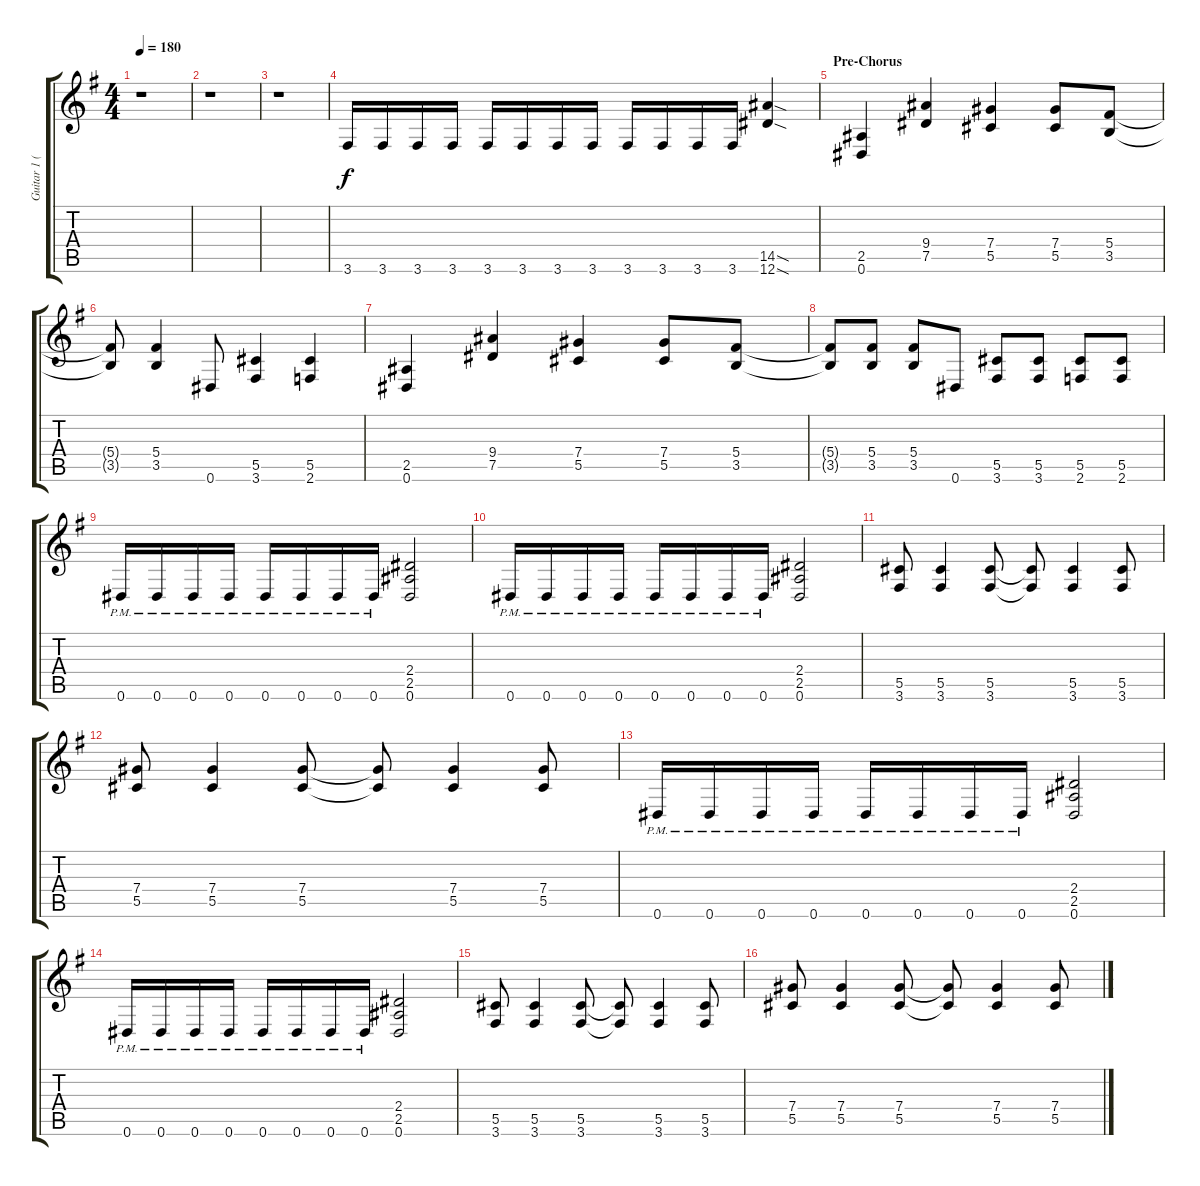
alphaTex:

\track ("Guitar 1 (Deryck)" "Guitar 1 (") {instrument distortionguitar}
\staff {score tabs}
\tuning (Eb4 Bb3 Gb3 Db3 Ab2 Eb2) {hide}
\ts (4 4)
\tempo 180
\clef g2
\ks g
r.1{dy f} |
r.1 |
r.1 |
3.6.16 3.6.16 3.6.16 3.6.16 3.6.16 3.6.16 3.6.16 3.6.16 3.6.16 3.6.16 3.6.16 3.6.16 (14.5{sod} 12.6{sod}).4 |
\section ("" "Pre-Chorus")
(2.5 0.6).4 (9.4 7.5).4 (7.4 5.5).4 (7.4 5.5).8 (5.4 3.5).8 |
(5.4{t} 3.5{t}).8 (5.4 3.5).4 0.6.8 (5.5 3.6).4 (5.5 2.6).4 |
(2.5 0.6).4 (9.4 7.5).4 (7.4 5.5).4 (7.4 5.5).8 (5.4 3.5).8 |
(5.4{t} 3.5{t}).8 (5.4 3.5).8 (5.4 3.5).8 0.6.8 (5.5 3.6).8 (5.5 3.6).8 (5.5 2.6).8 (5.5 2.6).8 |
0.6{pm}.16 0.6{pm}.16 0.6{pm}.16 0.6{pm}.16 0.6{pm}.16 0.6{pm}.16 0.6{pm}.16 0.6{pm}.16 (2.4 2.5 0.6).2 |
0.6{pm}.16 0.6{pm}.16 0.6{pm}.16 0.6{pm}.16 0.6{pm}.16 0.6{pm}.16 0.6{pm}.16 0.6{pm}.16 (2.4 2.5 0.6).2 |
(5.5 3.6).8 (5.5 3.6).4 (5.5 3.6).8 (5.5{t} 3.6{t}).8 (5.5 3.6).4 (5.5 3.6).8 |
(7.4 5.5).8 (7.4 5.5).4 (7.4 5.5).8 (7.4{t} 5.5{t}).8 (7.4 5.5).4 (7.4 5.5).8 |
0.6{pm}.16 0.6{pm}.16 0.6{pm}.16 0.6{pm}.16 0.6{pm}.16 0.6{pm}.16 0.6{pm}.16 0.6{pm}.16 (2.4 2.5 0.6).2 |
0.6{pm}.16 0.6{pm}.16 0.6{pm}.16 0.6{pm}.16 0.6{pm}.16 0.6{pm}.16 0.6{pm}.16 0.6{pm}.16 (2.4 2.5 0.6).2 |
(5.5 3.6).8 (5.5 3.6).4 (5.5 3.6).8 (5.5{t} 3.6{t}).8 (5.5 3.6).4 (5.5 3.6).8 |
(7.4 5.5).8 (7.4 5.5).4 (7.4 5.5).8 (7.4{t} 5.5{t}).8 (7.4 5.5).4 (7.4 5.5).8
